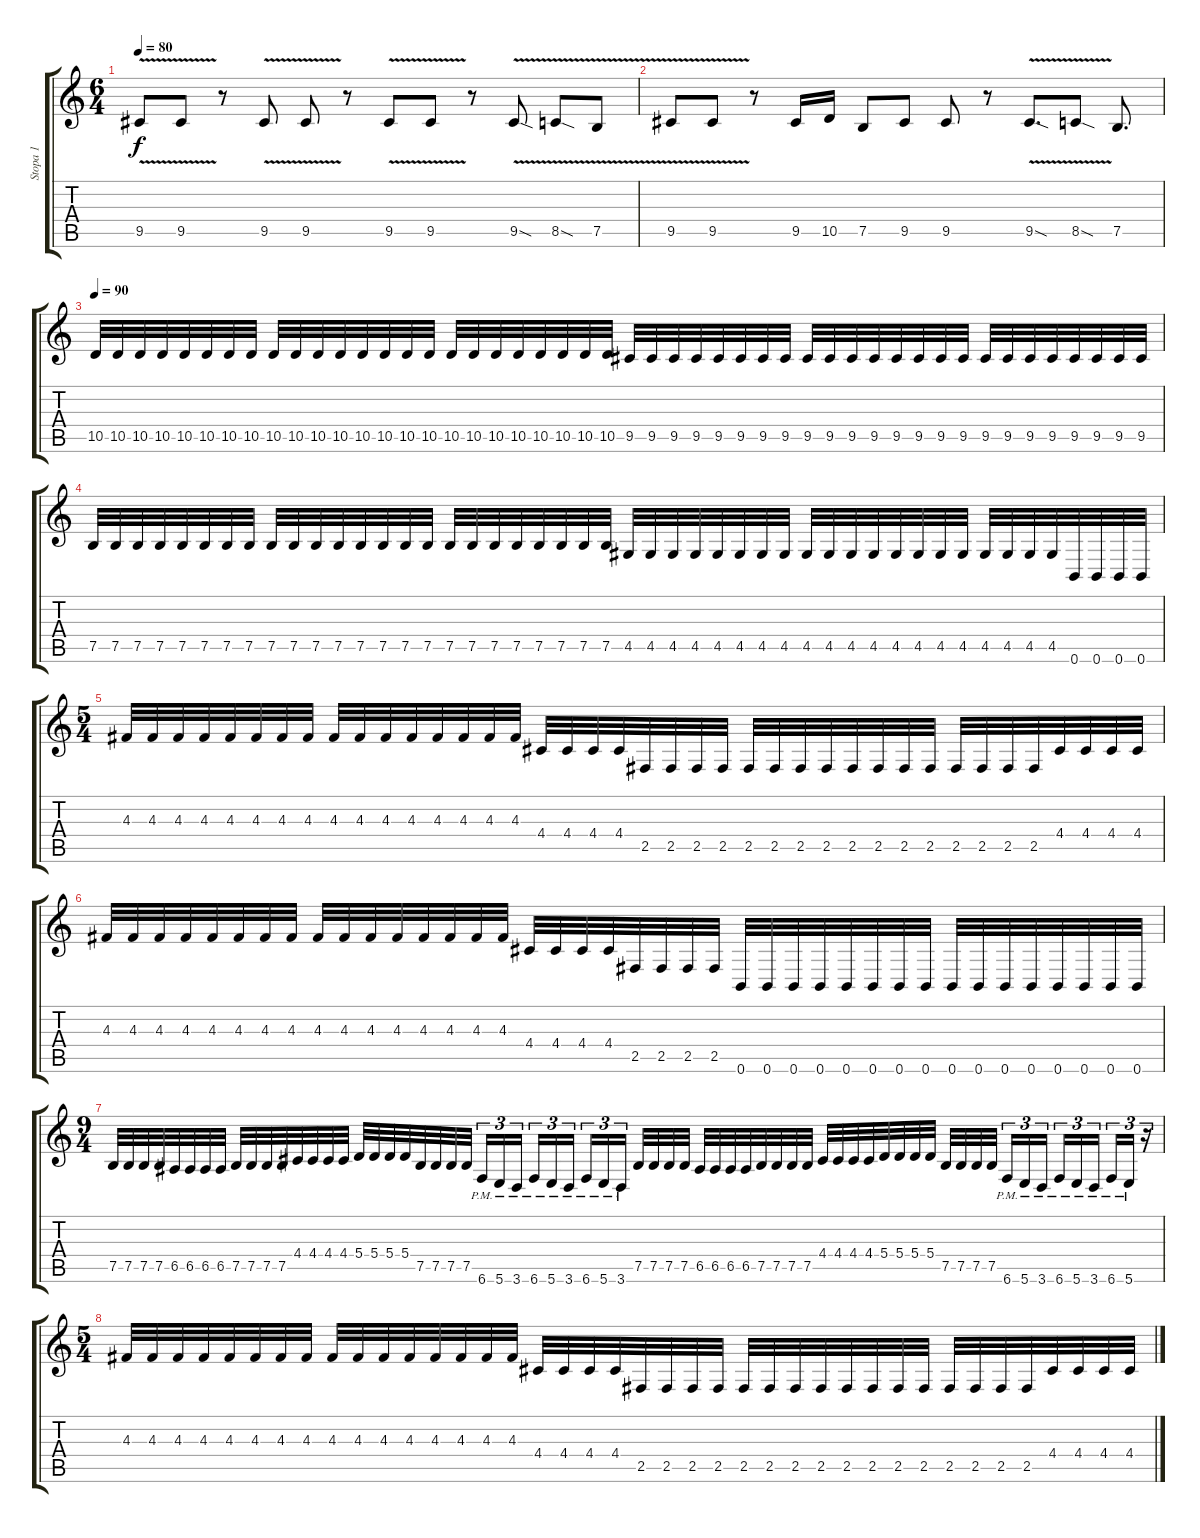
\track ("Stopa 1" "Stopa 1") {instrument distortionguitar}
\staff {score tabs}
\tuning (B3 Gb3 D3 A2 E2 B1) {hide}
\ts (6 4)
\tempo 80
\clef g2
\ks c
9.5{v}.8{dy f} 9.5{v}.8 r.8 9.5{v}.8 9.5{v}.8 r.8 9.5{v}.8 9.5{v}.8 r.8 9.5{v sod}.8 8.5{v sod}.8 7.5{v}.8 |
9.5{v}.8 9.5{v}.8 r.8 9.5.16 10.5.16 7.5.8 9.5.8 9.5.8 r.8 9.5{v sod}.8{d} 8.5{v sod}.8 7.5.8{d} |
\tempo 90
10.5.32 10.5.32 10.5.32 10.5.32 10.5.32 10.5.32 10.5.32 10.5.32 10.5.32 10.5.32 10.5.32 10.5.32 10.5.32 10.5.32 10.5.32 10.5.32 10.5.32 10.5.32 10.5.32 10.5.32 10.5.32 10.5.32 10.5.32 10.5.32 9.5.32 9.5.32 9.5.32 9.5.32 9.5.32 9.5.32 9.5.32 9.5.32 9.5.32 9.5.32 9.5.32 9.5.32 9.5.32 9.5.32 9.5.32 9.5.32 9.5.32 9.5.32 9.5.32 9.5.32 9.5.32 9.5.32 9.5.32 9.5.32 |
7.5.32 7.5.32 7.5.32 7.5.32 7.5.32 7.5.32 7.5.32 7.5.32 7.5.32 7.5.32 7.5.32 7.5.32 7.5.32 7.5.32 7.5.32 7.5.32 7.5.32 7.5.32 7.5.32 7.5.32 7.5.32 7.5.32 7.5.32 7.5.32 4.5.32 4.5.32 4.5.32 4.5.32 4.5.32 4.5.32 4.5.32 4.5.32 4.5.32 4.5.32 4.5.32 4.5.32 4.5.32 4.5.32 4.5.32 4.5.32 4.5.32 4.5.32 4.5.32 4.5.32 0.6.32 0.6.32 0.6.32 0.6.32 |
\ts (5 4)
4.3.32 4.3.32 4.3.32 4.3.32 4.3.32 4.3.32 4.3.32 4.3.32 4.3.32 4.3.32 4.3.32 4.3.32 4.3.32 4.3.32 4.3.32 4.3.32 4.4.32 4.4.32 4.4.32 4.4.32 2.5.32 2.5.32 2.5.32 2.5.32 2.5.32 2.5.32 2.5.32 2.5.32 2.5.32 2.5.32 2.5.32 2.5.32 2.5.32 2.5.32 2.5.32 2.5.32 4.4.32 4.4.32 4.4.32 4.4.32 |
4.3.32 4.3.32 4.3.32 4.3.32 4.3.32 4.3.32 4.3.32 4.3.32 4.3.32 4.3.32 4.3.32 4.3.32 4.3.32 4.3.32 4.3.32 4.3.32 4.4.32 4.4.32 4.4.32 4.4.32 2.5.32 2.5.32 2.5.32 2.5.32 0.6.32 0.6.32 0.6.32 0.6.32 0.6.32 0.6.32 0.6.32 0.6.32 0.6.32 0.6.32 0.6.32 0.6.32 0.6.32 0.6.32 0.6.32 0.6.32 |
\ts (9 4)
7.5.32 7.5.32 7.5.32 7.5.32 6.5.32 6.5.32 6.5.32 6.5.32 7.5.32 7.5.32 7.5.32 7.5.32 4.4.32 4.4.32 4.4.32 4.4.32 5.4.32 5.4.32 5.4.32 5.4.32 7.5.32 7.5.32 7.5.32 7.5.32 6.6{pm}.16{tu (3 2)} 5.6{pm}.16{tu (3 2)} 3.6{pm}.16{tu (3 2) beam splitsecondary} 6.6{pm}.16{tu (3 2)} 5.6{pm}.16{tu (3 2)} 3.6{pm}.16{tu (3 2) beam splitsecondary} 6.6{pm}.16{tu (3 2)} 5.6{pm}.16{tu (3 2)} 3.6{pm}.16{tu (3 2) beam splitsecondary} 7.5.32 7.5.32 7.5.32 7.5.32 6.5.32 6.5.32 6.5.32 6.5.32 7.5.32 7.5.32 7.5.32 7.5.32 4.4.32 4.4.32 4.4.32 4.4.32 5.4.32 5.4.32 5.4.32 5.4.32 7.5.32 7.5.32 7.5.32 7.5.32{beam splitsecondary} 6.6{pm}.16{tu (3 2)} 5.6{pm}.16{tu (3 2)} 3.6{pm}.16{tu (3 2) beam splitsecondary} 6.6{pm}.16{tu (3 2)} 5.6{pm}.16{tu (3 2)} 3.6{pm}.16{tu (3 2) beam splitsecondary} 6.6{pm}.16{tu (3 2)} 5.6{pm}.16{tu (3 2)} r.16{tu (3 2)} |
\ts (5 4)
4.3.32 4.3.32 4.3.32 4.3.32 4.3.32 4.3.32 4.3.32 4.3.32 4.3.32 4.3.32 4.3.32 4.3.32 4.3.32 4.3.32 4.3.32 4.3.32 4.4.32 4.4.32 4.4.32 4.4.32 2.5.32 2.5.32 2.5.32 2.5.32 2.5.32 2.5.32 2.5.32 2.5.32 2.5.32 2.5.32 2.5.32 2.5.32 2.5.32 2.5.32 2.5.32 2.5.32 4.4.32 4.4.32 4.4.32 4.4.32
